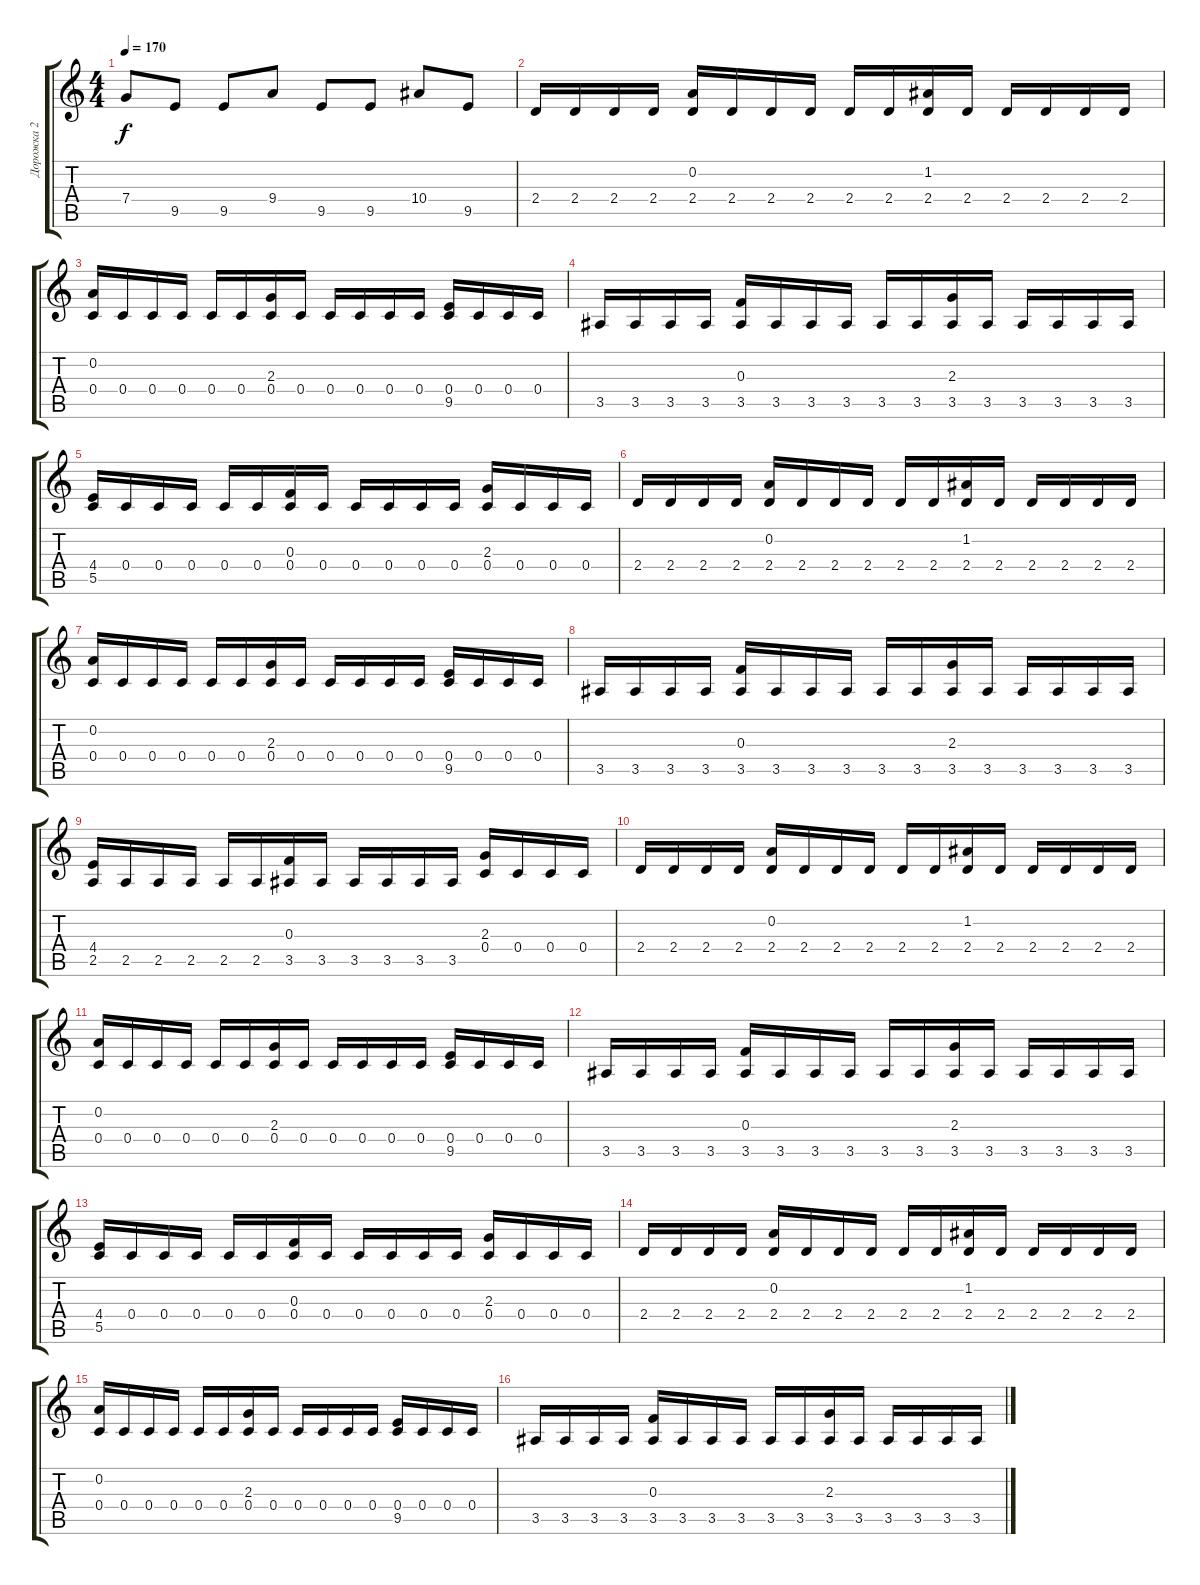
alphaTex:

\track ("Дорожка 2" "Дорожка 2") {instrument distortionguitar}
\staff {score tabs}
\tuning (D4 A3 F3 C3 G2 D2) {hide}
\ts (4 4)
\tempo 170
\clef g2
\ks c
7.4.8{dy f} 9.5.8 9.5.8 9.4.8 9.5.8 9.5.8 10.4.8 9.5.8 |
2.4.16 2.4.16 2.4.16 2.4.16 (0.2 2.4).16 2.4.16 2.4.16 2.4.16 2.4.16 2.4.16 (1.2 2.4).16 2.4.16 2.4.16 2.4.16 2.4.16 2.4.16 |
(0.2 0.4).16 0.4.16 0.4.16 0.4.16 0.4.16 0.4.16 (2.3 0.4).16 0.4.16 0.4.16 0.4.16 0.4.16 0.4.16 (0.4 9.5).16 0.4.16 0.4.16 0.4.16 |
3.5.16 3.5.16 3.5.16 3.5.16 (0.3 3.5).16 3.5.16 3.5.16 3.5.16 3.5.16 3.5.16 (2.3 3.5).16 3.5.16 3.5.16 3.5.16 3.5.16 3.5.16 |
(4.4 5.5).16 0.4.16 0.4.16 0.4.16 0.4.16 0.4.16 (0.3 0.4).16 0.4.16 0.4.16 0.4.16 0.4.16 0.4.16 (2.3 0.4).16 0.4.16 0.4.16 0.4.16 |
2.4.16 2.4.16 2.4.16 2.4.16 (0.2 2.4).16 2.4.16 2.4.16 2.4.16 2.4.16 2.4.16 (1.2 2.4).16 2.4.16 2.4.16 2.4.16 2.4.16 2.4.16 |
(0.2 0.4).16 0.4.16 0.4.16 0.4.16 0.4.16 0.4.16 (2.3 0.4).16 0.4.16 0.4.16 0.4.16 0.4.16 0.4.16 (0.4 9.5).16 0.4.16 0.4.16 0.4.16 |
3.5.16 3.5.16 3.5.16 3.5.16 (0.3 3.5).16 3.5.16 3.5.16 3.5.16 3.5.16 3.5.16 (2.3 3.5).16 3.5.16 3.5.16 3.5.16 3.5.16 3.5.16 |
(4.4 2.5).16 2.5.16 2.5.16 2.5.16 2.5.16 2.5.16 (0.3 3.5).16 3.5.16 3.5.16 3.5.16 3.5.16 3.5.16 (2.3 0.4).16 0.4.16 0.4.16 0.4.16 |
2.4.16 2.4.16 2.4.16 2.4.16 (0.2 2.4).16 2.4.16 2.4.16 2.4.16 2.4.16 2.4.16 (1.2 2.4).16 2.4.16 2.4.16 2.4.16 2.4.16 2.4.16 |
(0.2 0.4).16 0.4.16 0.4.16 0.4.16 0.4.16 0.4.16 (2.3 0.4).16 0.4.16 0.4.16 0.4.16 0.4.16 0.4.16 (0.4 9.5).16 0.4.16 0.4.16 0.4.16 |
3.5.16 3.5.16 3.5.16 3.5.16 (0.3 3.5).16 3.5.16 3.5.16 3.5.16 3.5.16 3.5.16 (2.3 3.5).16 3.5.16 3.5.16 3.5.16 3.5.16 3.5.16 |
(4.4 5.5).16 0.4.16 0.4.16 0.4.16 0.4.16 0.4.16 (0.3 0.4).16 0.4.16 0.4.16 0.4.16 0.4.16 0.4.16 (2.3 0.4).16 0.4.16 0.4.16 0.4.16 |
2.4.16 2.4.16 2.4.16 2.4.16 (0.2 2.4).16 2.4.16 2.4.16 2.4.16 2.4.16 2.4.16 (1.2 2.4).16 2.4.16 2.4.16 2.4.16 2.4.16 2.4.16 |
(0.2 0.4).16 0.4.16 0.4.16 0.4.16 0.4.16 0.4.16 (2.3 0.4).16 0.4.16 0.4.16 0.4.16 0.4.16 0.4.16 (0.4 9.5).16 0.4.16 0.4.16 0.4.16 |
3.5.16 3.5.16 3.5.16 3.5.16 (0.3 3.5).16 3.5.16 3.5.16 3.5.16 3.5.16 3.5.16 (2.3 3.5).16 3.5.16 3.5.16 3.5.16 3.5.16 3.5.16
